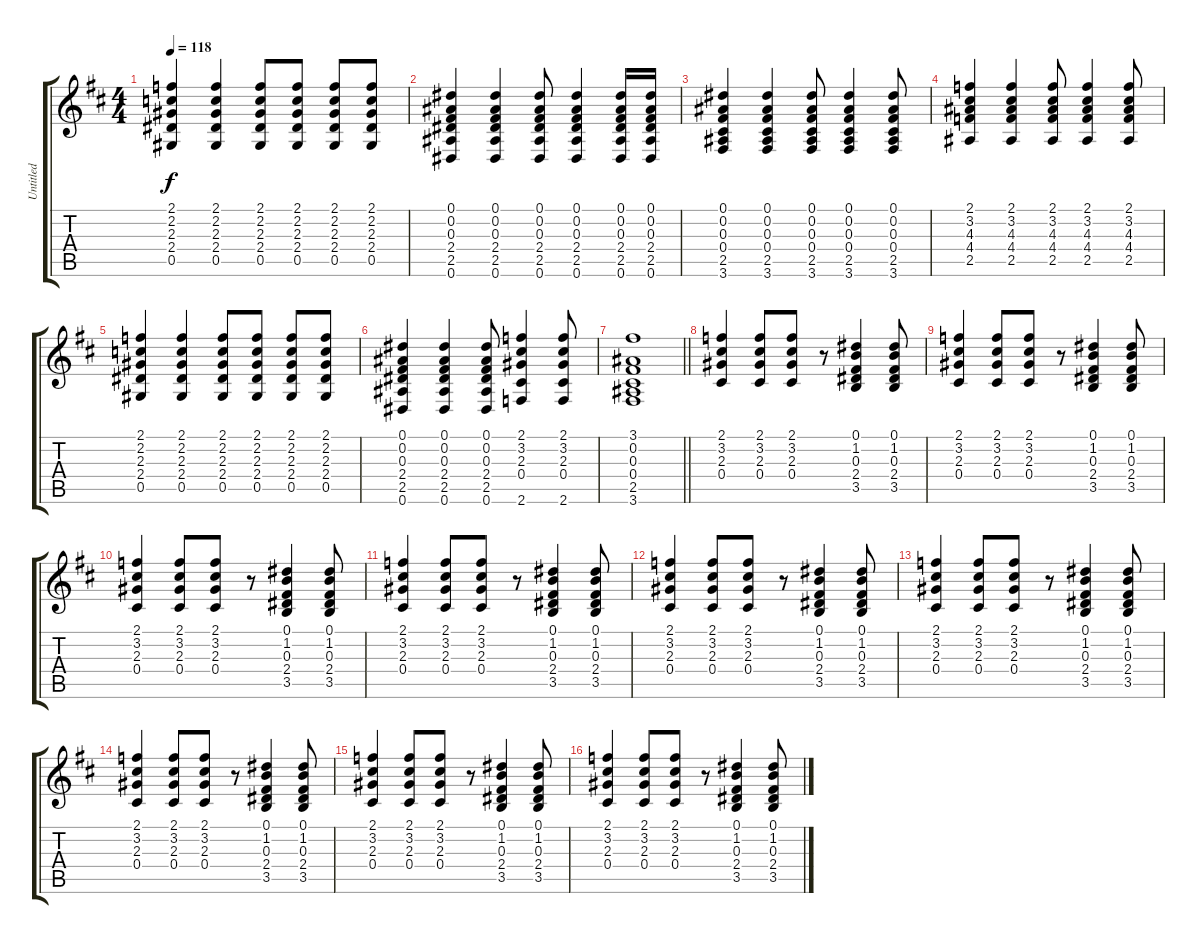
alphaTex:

\track ("Untitled" "Untitled") {instrument acousticguitarsteel}
\staff {score tabs}
\tuning (Eb4 Bb3 Gb3 Db3 Ab2 Eb2) {hide}
\ts (4 4)
\tempo 118
\clef g2
\ks d
(2.1 2.2 2.3 2.4 0.5).4{dy f} (2.1 2.2 2.3 2.4 0.5).4 (2.1 2.2 2.3 2.4 0.5).8 (2.1 2.2 2.3 2.4 0.5).8 (2.1 2.2 2.3 2.4 0.5).8 (2.1 2.2 2.3 2.4 0.5).8 |
(0.1 0.2 0.3 2.4 2.5 0.6).4 (0.1 0.2 0.3 2.4 2.5 0.6).4 (0.1 0.2 0.3 2.4 2.5 0.6).8 (0.1 0.2 0.3 2.4 2.5 0.6).4 (0.1 0.2 0.3 2.4 2.5 0.6).16 (0.1 0.2 0.3 2.4 2.5 0.6).16 |
(0.1 0.2 0.3 0.4 2.5 3.6).4 (0.1 0.2 0.3 0.4 2.5 3.6).4 (0.1 0.2 0.3 0.4 2.5 3.6).8 (0.1 0.2 0.3 0.4 2.5 3.6).4 (0.1 0.2 0.3 0.4 2.5 3.6).8 |
(2.1 3.2 4.3 4.4 2.5).4 (2.1 3.2 4.3 4.4 2.5).4 (2.1 3.2 4.3 4.4 2.5).8 (2.1 3.2 4.3 4.4 2.5).4 (2.1 3.2 4.3 4.4 2.5).8 |
(2.1 2.2 2.3 2.4 0.5).4 (2.1 2.2 2.3 2.4 0.5).4 (2.1 2.2 2.3 2.4 0.5).8 (2.1 2.2 2.3 2.4 0.5).8 (2.1 2.2 2.3 2.4 0.5).8 (2.1 2.2 2.3 2.4 0.5).8 |
(0.1 0.2 0.3 2.4 2.5 0.6).4 (0.1 0.2 0.3 2.4 2.5 0.6).4 (0.1 0.2 0.3 2.4 2.5 0.6).8 (2.1 3.2 2.3 0.4 2.6).4 (2.1 3.2 2.3 0.4 2.6).8 |
\barLineRight lightlight
(3.1 0.2 0.3 0.4 2.5 3.6).1 |
\section ("" " ")
(2.1 3.2 2.3 0.4).4 (2.1 3.2 2.3 0.4).8 (2.1 3.2 2.3 0.4).8 r.8 (0.1 1.2 0.3 2.4 3.5).4 (0.1 1.2 0.3 2.4 3.5).8 |
(2.1 3.2 2.3 0.4).4 (2.1 3.2 2.3 0.4).8 (2.1 3.2 2.3 0.4).8 r.8 (0.1 1.2 0.3 2.4 3.5).4 (0.1 1.2 0.3 2.4 3.5).8 |
(2.1 3.2 2.3 0.4).4 (2.1 3.2 2.3 0.4).8 (2.1 3.2 2.3 0.4).8 r.8 (0.1 1.2 0.3 2.4 3.5).4 (0.1 1.2 0.3 2.4 3.5).8 |
(2.1 3.2 2.3 0.4).4 (2.1 3.2 2.3 0.4).8 (2.1 3.2 2.3 0.4).8 r.8 (0.1 1.2 0.3 2.4 3.5).4 (0.1 1.2 0.3 2.4 3.5).8 |
(2.1 3.2 2.3 0.4).4 (2.1 3.2 2.3 0.4).8 (2.1 3.2 2.3 0.4).8 r.8 (0.1 1.2 0.3 2.4 3.5).4 (0.1 1.2 0.3 2.4 3.5).8 |
(2.1 3.2 2.3 0.4).4 (2.1 3.2 2.3 0.4).8 (2.1 3.2 2.3 0.4).8 r.8 (0.1 1.2 0.3 2.4 3.5).4 (0.1 1.2 0.3 2.4 3.5).8 |
(2.1 3.2 2.3 0.4).4 (2.1 3.2 2.3 0.4).8 (2.1 3.2 2.3 0.4).8 r.8 (0.1 1.2 0.3 2.4 3.5).4 (0.1 1.2 0.3 2.4 3.5).8 |
(2.1 3.2 2.3 0.4).4 (2.1 3.2 2.3 0.4).8 (2.1 3.2 2.3 0.4).8 r.8 (0.1 1.2 0.3 2.4 3.5).4 (0.1 1.2 0.3 2.4 3.5).8 |
(2.1 3.2 2.3 0.4).4 (2.1 3.2 2.3 0.4).8 (2.1 3.2 2.3 0.4).8 r.8 (0.1 1.2 0.3 2.4 3.5).4 (0.1 1.2 0.3 2.4 3.5).8
